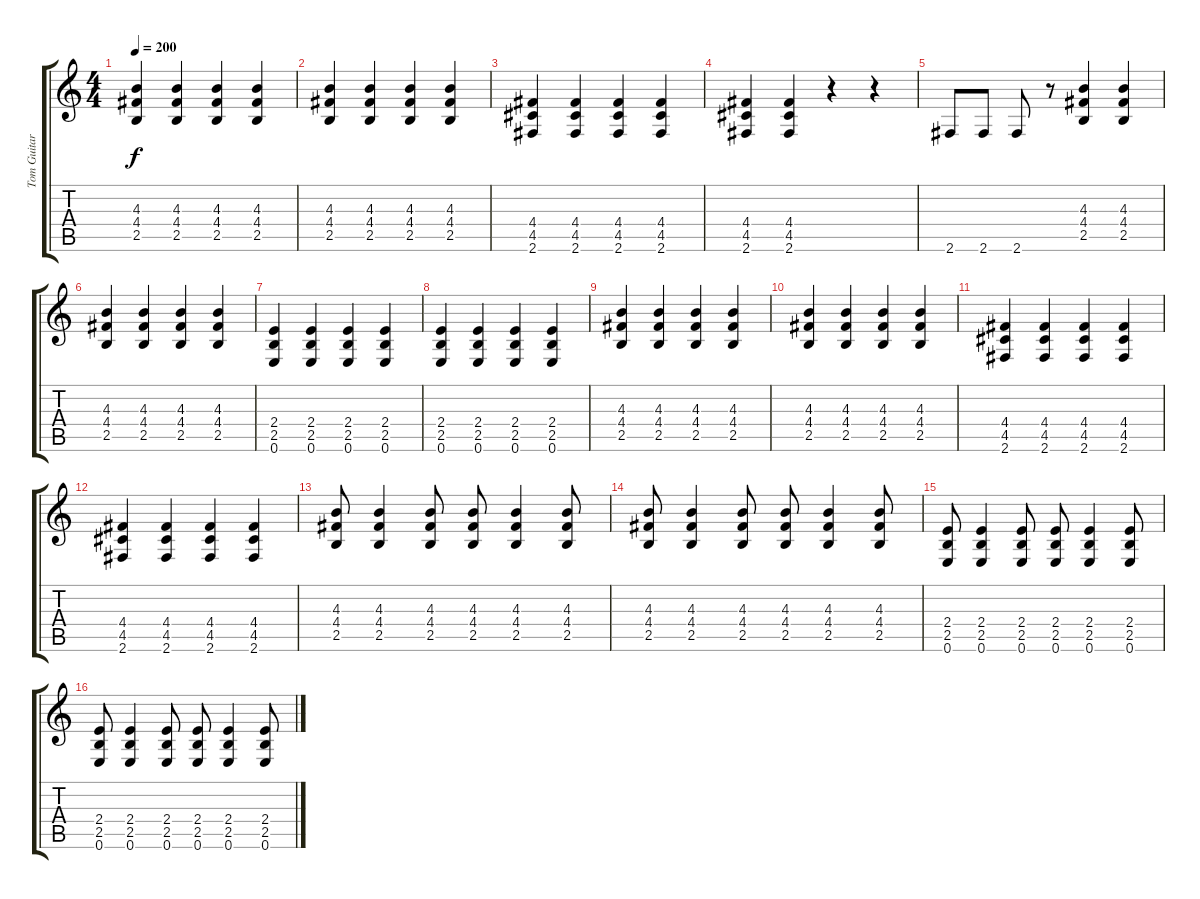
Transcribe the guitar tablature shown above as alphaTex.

\track ("Tom Guitar 2" "Tom Guitar") {instrument distortionguitar}
\staff {score tabs}
\tuning (E4 B3 G3 D3 A2 E2) {hide}
\ts (4 4)
\tempo 200
\clef g2
\ks c
(4.3 4.4 2.5).4{dy f} (4.3 4.4 2.5).4 (4.3 4.4 2.5).4 (4.3 4.4 2.5).4 |
(4.3 4.4 2.5).4 (4.3 4.4 2.5).4 (4.3 4.4 2.5).4 (4.3 4.4 2.5).4 |
(4.4 4.5 2.6).4 (4.4 4.5 2.6).4 (4.4 4.5 2.6).4 (4.4 4.5 2.6).4 |
(4.4 4.5 2.6).4 (4.4 4.5 2.6).4 r.4 r.4 |
2.6.8{instrument electricguitarmuted} 2.6.8 2.6.8 r.8 (4.3 4.4 2.5).4{instrument distortionguitar} (4.3 4.4 2.5).4 |
(4.3 4.4 2.5).4 (4.3 4.4 2.5).4 (4.3 4.4 2.5).4 (4.3 4.4 2.5).4 |
(2.4 2.5 0.6).4 (2.4 2.5 0.6).4 (2.4 2.5 0.6).4 (2.4 2.5 0.6).4 |
(2.4 2.5 0.6).4 (2.4 2.5 0.6).4 (2.4 2.5 0.6).4 (2.4 2.5 0.6).4 |
(4.3 4.4 2.5).4 (4.3 4.4 2.5).4 (4.3 4.4 2.5).4 (4.3 4.4 2.5).4 |
(4.3 4.4 2.5).4 (4.3 4.4 2.5).4 (4.3 4.4 2.5).4 (4.3 4.4 2.5).4 |
(4.4 4.5 2.6).4 (4.4 4.5 2.6).4 (4.4 4.5 2.6).4 (4.4 4.5 2.6).4 |
(4.4 4.5 2.6).4 (4.4 4.5 2.6).4 (4.4 4.5 2.6).4 (4.4 4.5 2.6).4 |
(4.3 4.4 2.5).8 (4.3 4.4 2.5).4 (4.3 4.4 2.5).8 (4.3 4.4 2.5).8 (4.3 4.4 2.5).4 (4.3 4.4 2.5).8 |
(4.3 4.4 2.5).8 (4.3 4.4 2.5).4 (4.3 4.4 2.5).8 (4.3 4.4 2.5).8 (4.3 4.4 2.5).4 (4.3 4.4 2.5).8 |
(2.4 2.5 0.6).8 (2.4 2.5 0.6).4 (2.4 2.5 0.6).8 (2.4 2.5 0.6).8 (2.4 2.5 0.6).4 (2.4 2.5 0.6).8 |
(2.4 2.5 0.6).8 (2.4 2.5 0.6).4 (2.4 2.5 0.6).8 (2.4 2.5 0.6).8 (2.4 2.5 0.6).4 (2.4 2.5 0.6).8
